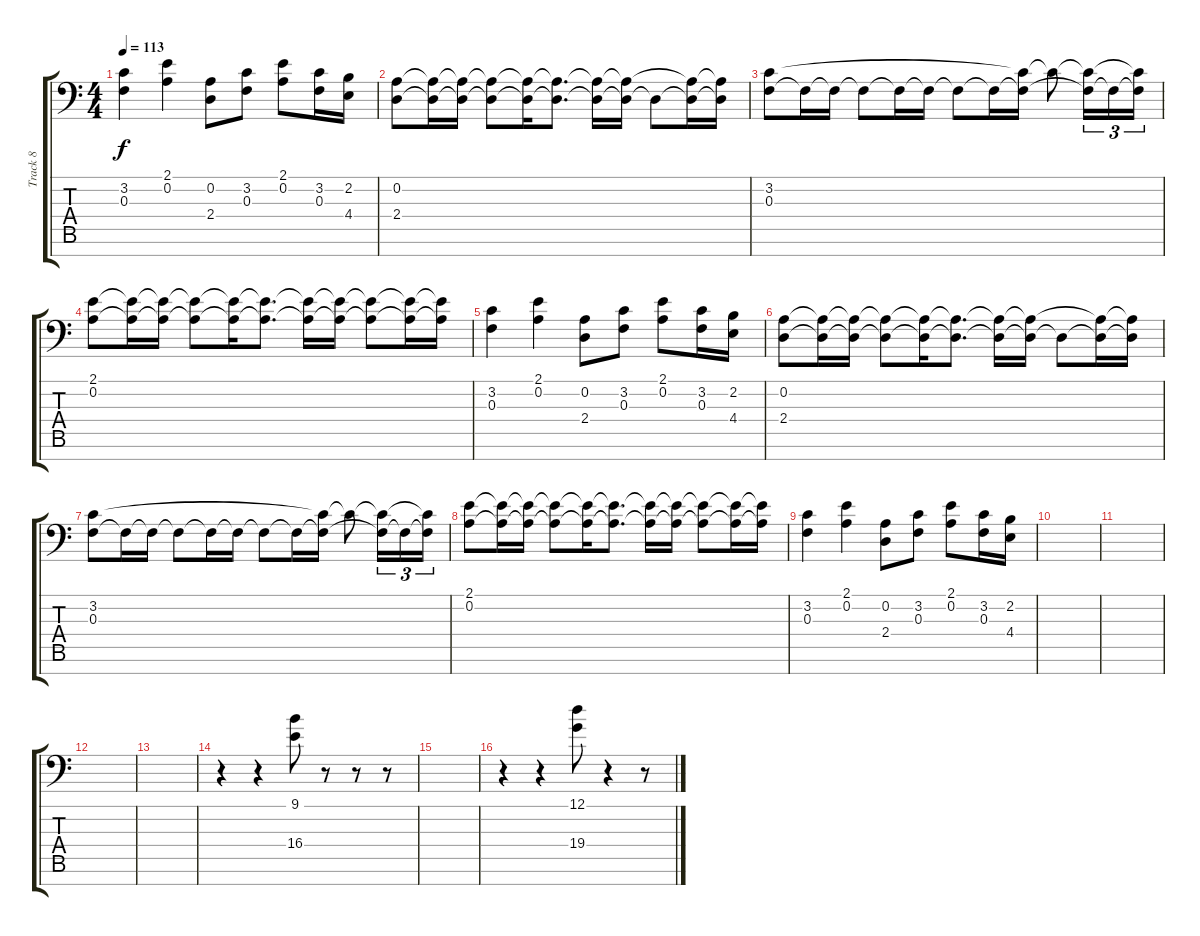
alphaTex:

\track ("Track 8" "Track 8") {instrument choiraahs}
\staff {score tabs}
\tuning (D4 A3 F3 C3 G2 D2 G1) {hide}
\ts (4 4)
\tempo 113
\clef f4
\ks c
(3.2 0.3).4{dy f} (2.1 0.2).4 (0.2 2.4).8 (3.2 0.3).8 (2.1 0.2).8 (3.2 0.3).16 (2.2 4.4).16 |
(0.2 2.4).8 (0.2{t} 2.4{t}).16 (0.2{t} 2.4{t}).16 (0.2{t} 2.4{t}).8 (0.2{t} 2.4{t}).16 (0.2{t} 2.4{t}).8{d} (0.2{t} 2.4{t}).16 (0.2{t} 2.4{t}).16 2.4{t}.8 (0.2{t} 2.4{t}).16 (0.2{t} 2.4{t}).16 |
(3.2 0.3).8 0.3{t}.16 0.3{t}.16 0.3{t}.8 0.3{t}.16 0.3{t}.16 0.3{t}.8 0.3{t}.16 (3.2{t} 0.3{t}).16 3.2{t}.8 (3.2{t} 0.3{t}).16{tu (3 2)} 0.3{t}.16{tu (3 2)} (3.2{t} 0.3{t}).16{tu (3 2)} |
(2.1 0.2).8 (2.1{t} 0.2{t}).16 (2.1{t} 0.2{t}).16 (2.1{t} 0.2{t}).8 (2.1{t} 0.2{t}).16 (2.1{t} 0.2{t}).8{d} (2.1{t} 0.2{t}).16 (2.1{t} 0.2{t}).16 (2.1{t} 0.2{t}).8 (2.1{t} 0.2{t}).16 (2.1{t} 0.2{t}).16 |
(3.2 0.3).4 (2.1 0.2).4 (0.2 2.4).8 (3.2 0.3).8 (2.1 0.2).8 (3.2 0.3).16 (2.2 4.4).16 |
(0.2 2.4).8 (0.2{t} 2.4{t}).16 (0.2{t} 2.4{t}).16 (0.2{t} 2.4{t}).8 (0.2{t} 2.4{t}).16 (0.2{t} 2.4{t}).8{d} (0.2{t} 2.4{t}).16 (0.2{t} 2.4{t}).16 2.4{t}.8 (0.2{t} 2.4{t}).16 (0.2{t} 2.4{t}).16 |
(3.2 0.3).8 0.3{t}.16 0.3{t}.16 0.3{t}.8 0.3{t}.16 0.3{t}.16 0.3{t}.8 0.3{t}.16 (3.2{t} 0.3{t}).16 3.2{t}.8 (3.2{t} 0.3{t}).16{tu (3 2)} 0.3{t}.16{tu (3 2)} (3.2{t} 0.3{t}).16{tu (3 2)} |
(2.1 0.2).8 (2.1{t} 0.2{t}).16 (2.1{t} 0.2{t}).16 (2.1{t} 0.2{t}).8 (2.1{t} 0.2{t}).16 (2.1{t} 0.2{t}).8{d} (2.1{t} 0.2{t}).16 (2.1{t} 0.2{t}).16 (2.1{t} 0.2{t}).8 (2.1{t} 0.2{t}).16 (2.1{t} 0.2{t}).16 |
(3.2 0.3).4 (2.1 0.2).4 (0.2 2.4).8 (3.2 0.3).8 (2.1 0.2).8 (3.2 0.3).16 (2.2 4.4).16 |
|
|
|
|
r.4 r.4 (9.1 16.4).8 r.8 r.8 r.8 |
|
r.4 r.4 (12.1 19.4).8 r.4 r.8
